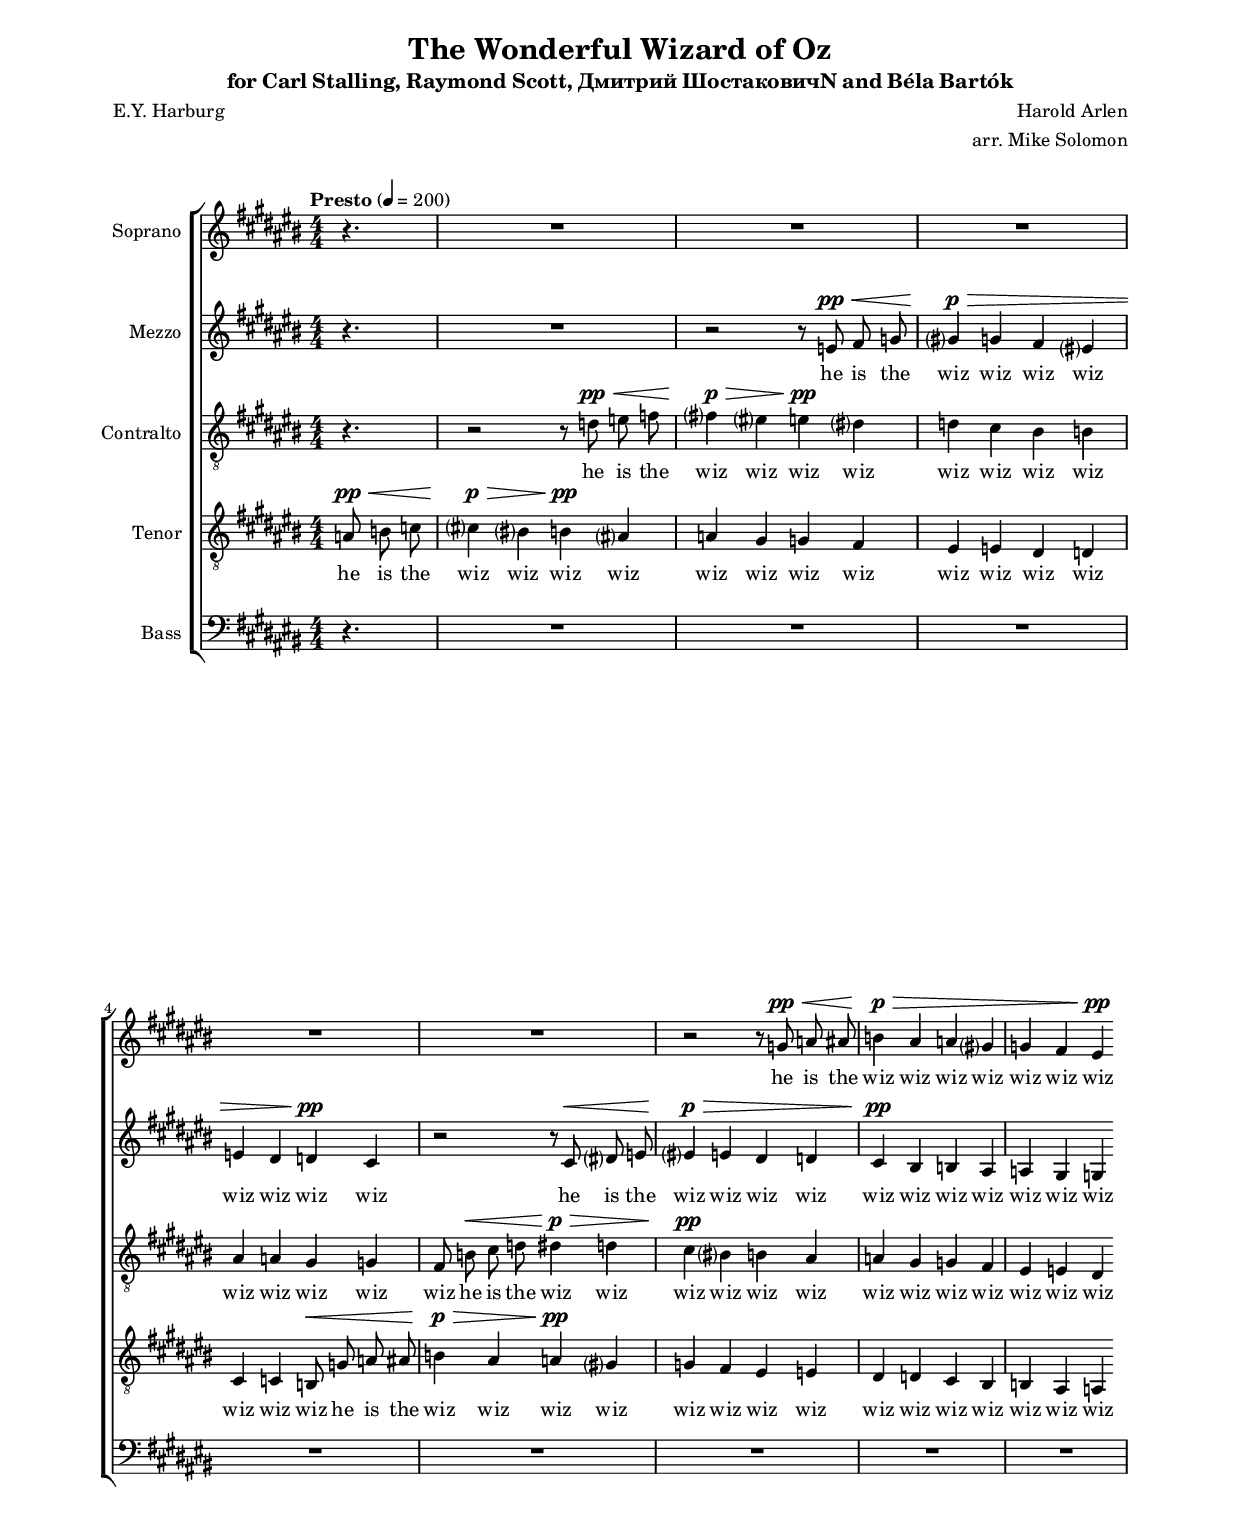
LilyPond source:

\version "2.17.0"
\include "defs-devel.ly"
\paper {
  footnote-separator-markup = \markup { \column { " "\override #`(span-factor . 1/5) { \draw-hline } }}
  footnote-padding = 5\mm
  top-system-spacing = #'((basic-distance . 1) (minimum-distance . 0) (padding . 1) (stretchability . 40))
  bottom-system-spacing = #'((basic-distance . 1) (minimum-distance . 0) (padding . 1) (stretchability . 50))
  ragged-right = ##f
  left-margin = 0.75\in
  right-margin = 0.75\in
  top-margin = 0.5\in
  bottom-margin = 0.6\in
  ragged-last-bottom = ##f
  %max-systems-per-page = #2
  %indent = 1.9\in
}

#(ly:set-option 'point-and-click #f)

\header {
  title = "The Wonderful Wizard of Oz" %(1)"
  subtitle = \markup { for Carl Stalling, Raymond Scott, Дмитрий ШостаковичN and Béla Bartók }
  composer = "Harold Arlen"
  poet = "E.Y. Harburg"
  arranger = "arr. Mike Solomon"
}

nothing = {}

marks = {
  \time 4/4
  \partial 4.
  \tempo "Presto" 4=200
  s4. |
  s1 |
}

prefatoryMatter = {
  \key cis \major
  #(set-accidental-style 'modern-cautionary)
}


soprano = \relative c'' { \autoBeamOff
  \prefatoryMatter
  r4. |
  R1*5 |
  r2 r8 g8^\pp^\< a ais |
  b4^\p^\> ais a gis |
  g fis eis^\pp
}

sopranoWords = \lyricmode {
  he is the
  \repeat unfold 8 wiz
}

mezzo = \relative c' { \autoBeamOff
  \prefatoryMatter
  r4. |
  R1 |
  r2 r8 e8^\pp^\< fis g |
  gis4^\p^\> g fis eis |
  e dis d^\pp cis |
  r2 r8 cis^\< dis e |
  eis4^\p^\> e dis d |
  cis^\pp bis b ais |
  a gis g
}

mezzoWords = \lyricmode {
  he is the
  \repeat unfold 8 wiz
  he is the
  \repeat unfold 11 wiz
}

alto = \relative c' { \autoBeamOff
  \prefatoryMatter
  \clef "treble_8"
  r4. |
  r2 r8 d^\pp^\< e f |
  fis4^\p^\> eis e\pp dis |
  d cis bis b |
  ais a gis g |
  fis8 b^\< cis d dis4^\p^\> d |
  cis^\pp bis b ais |
  a gis g fis |
  eis e dis
}

altoWords = \lyricmode {
  he is the
  \repeat unfold 13 wiz
  he is the
  \repeat unfold 13 wiz
}

tenor = \relative c' { \autoBeamOff
  \clef "treble_8"
  \prefatoryMatter
  a8^\pp^\< b c |
  cis4^\p^\> bis b\pp ais |
  a gis g fis |
  eis e dis d |
  cis c b8^\< g' a ais |
  b4^\p^\> ais a^\pp gis |
  g fis eis e |
  dis d cis bis |
  b ais a
}

tenorWords = \lyricmode {
  he is the
  \repeat unfold 15 wiz
  he is the
  \repeat unfold 15 wiz
}

bass = \relative c' { \autoBeamOff
  \prefatoryMatter
  \clef bass
  r4. |
  R1*8 |
}

bassWords = \lyricmode {
}

%%% SCORE
#(set-global-staff-size 16)

\score {
  \new ChoirStaff <<
    \new Staff \with { instrumentName = \bitchName %shortInstrumentName = #"M."
} <<
      \new Voice = "soprano" { << { \numericTimeSignature
        \soprano
      } {
        \marks
      } {
        \nothing
      }>> }
      \new Lyrics \lyricsto "soprano" {
        \sopranoWords
      }
    >>
    \new Staff \with { instrumentName = \dortyName %shortInstrumentName = #"E."
} <<
      \new Voice = "mezzo" { << { \numericTimeSignature
        \mezzo
      } {
        \nothing
      } >> }
      \new Lyrics \lyricsto "mezzo" {
        \mezzoWords
      }
    >>
    \new Staff \with { instrumentName = \ttoName %shortInstrumentName = #"Mk."
} <<
      \new Voice = "alto" { << { \numericTimeSignature
        \alto
      } {
        \nothing
      } >> }
      \new Lyrics \lyricsto "alto" {
        \altoWords
      }
    >>
    \new Staff = "tenorstaff" \with { instrumentName = \fakbydName %shortInstrumentName = #"R."
} <<
      \new Voice = "tenor" { << { \numericTimeSignature
        \tenor
      } {
        \nothing
      } >> }
      \new Lyrics \lyricsto "tenor" {
        \tenorWords
      }
    >>
    \new Staff \with { instrumentName = \wysrName %shortInstrumentName = #"P." %\markup { \concat { E \super u . } }
} <<
      \new Voice = "bass" { << { \numericTimeSignature
        \bass
      } {
        \nothing
      } >> }
      \new Lyrics \lyricsto "bass" {
        \bassWords
      }
    >>
  >>
  \layout {
    \context {
      \Voice
      \override TextScript #'layer = #6
      \override NoteHead #'layer = #7
      \override Glissando #'breakable = ##t
      \override TupletNumber #'breakable = ##t
      \override TupletBracket #'breakable = ##t
      \override Script #'direction = #UP
      \override DynamicLineSpanner #'direction = #UP
      %\override Slur #'direction = #UP
      \remove "Forbid_line_break_engraver"
    }
    \context {
      \Staff
      \override TimeSignature #'style = #'numbered
      \override StaffSymbol #'layer = #4
      \override TimeSignature #'layer = #3
      \override TimeSignature #'whiteout = ##t
    }
    \context {
      \Lyrics
      %\override LyricText #'whiteout = ##t
      \override LyricText #'layer = #6
    }
    \context {
      \Score
      \override InstrumentName.self-alignment-X = #RIGHT
      \override InstrumentName.padding = #1.0
      \override NonMusicalPaperColumn #'allow-loose-spacing = ##f
    }
  }
}

%{
%%% piano redux
#(set-global-staff-size 20)

\score {
  \new PianoStaff <<
    \new Staff <<
      \new Voice = "1" { \voiceOne << \soprano \marks >> }
      \new Voice = "2" { \voiceTwo \mezzo }
      \new Voice = "3" { \voiceThree \alto }
    >>
    \new Staff <<
      \new Voice = "4" { \voiceOne \tenor }
      \new Voice = "5" { \voiceTwo \bass }
    >>
  >>
  \layout {
    \context {
      \Voice
      \override Hairpin.stencil = ##f
      \override DynamicText.stencil = ##f
      \override TextScript #'layer = #6
      \override NoteHead #'layer = #7
      \override Glissando #'breakable = ##t
      \override TupletNumber #'breakable = ##t
      \override TupletBracket #'breakable = ##t
      \remove "Forbid_line_break_engraver"
    }
    \context {
      \Staff
      \override TimeSignature #'style = #'numbered
      \override StaffSymbol #'layer = #4
      \override TimeSignature #'layer = #3
      \override TimeSignature #'whiteout = ##t
    }
    \context {
      \Lyrics
      %\override LyricText #'whiteout = ##t
      \override LyricText #'layer = #6
    }
    \context {
      \Score
      \remove "Metronome_mark_engraver"
      \override NonMusicalPaperColumn #'allow-loose-spacing = ##f
    }
  }
}
%}
%%% MIDI

\score {
  \new ChoirStaff <<
%{
    \new Staff \with { instrumentName = #"Glockenspiel" %shortInstrumentName = #"M."
} <<
      \new Voice = "glock" { << { \numericTimeSignature
        \glock
      } {
        \nothing
      } {
        \nothing
      }>> }
    >>
%}
    \new Staff \with { instrumentName = \bitchName %shortInstrumentName = #"M."
} <<
      \new Voice = "soprano" { << { \numericTimeSignature
        \soprano
      } {
        \marks
      } >> }
      \new Lyrics \lyricsto "soprano" {
        \sopranoWords
      }
    >>
    \new Staff \with { instrumentName = \dortyName %shortInstrumentName = #"E."
} <<
      \new Voice = "mezzo" { \numericTimeSignature
        \mezzo
      }
      \new Lyrics \lyricsto "mezzo" {
        \mezzoWords
      }
    >>
    \new Staff \with { instrumentName = \ttoName %shortInstrumentName = #"Mk."
} <<
      \new Voice = "alto" { \numericTimeSignature
        \alto
      }
      \new Lyrics \lyricsto "alto" {
        \altoWords
      }
    >>
    \new Staff \with { instrumentName = \fakbydName %shortInstrumentName = #"R."
} <<
      \new Voice = "tenor" { \numericTimeSignature
        \tenor
      }
      \new Lyrics \lyricsto "tenor" {
        \tenorWords
      }
    >>
    \new Staff \with { instrumentName = \wysrName %shortInstrumentName = #"P." %\markup { \concat { E \super u . } }
} <<
      \new Voice = "bass" { \numericTimeSignature
        \bass
      }
      \new Lyrics \lyricsto "bass" {
        \bassWords
      }
    >>
  >>
  \midi {}
}
